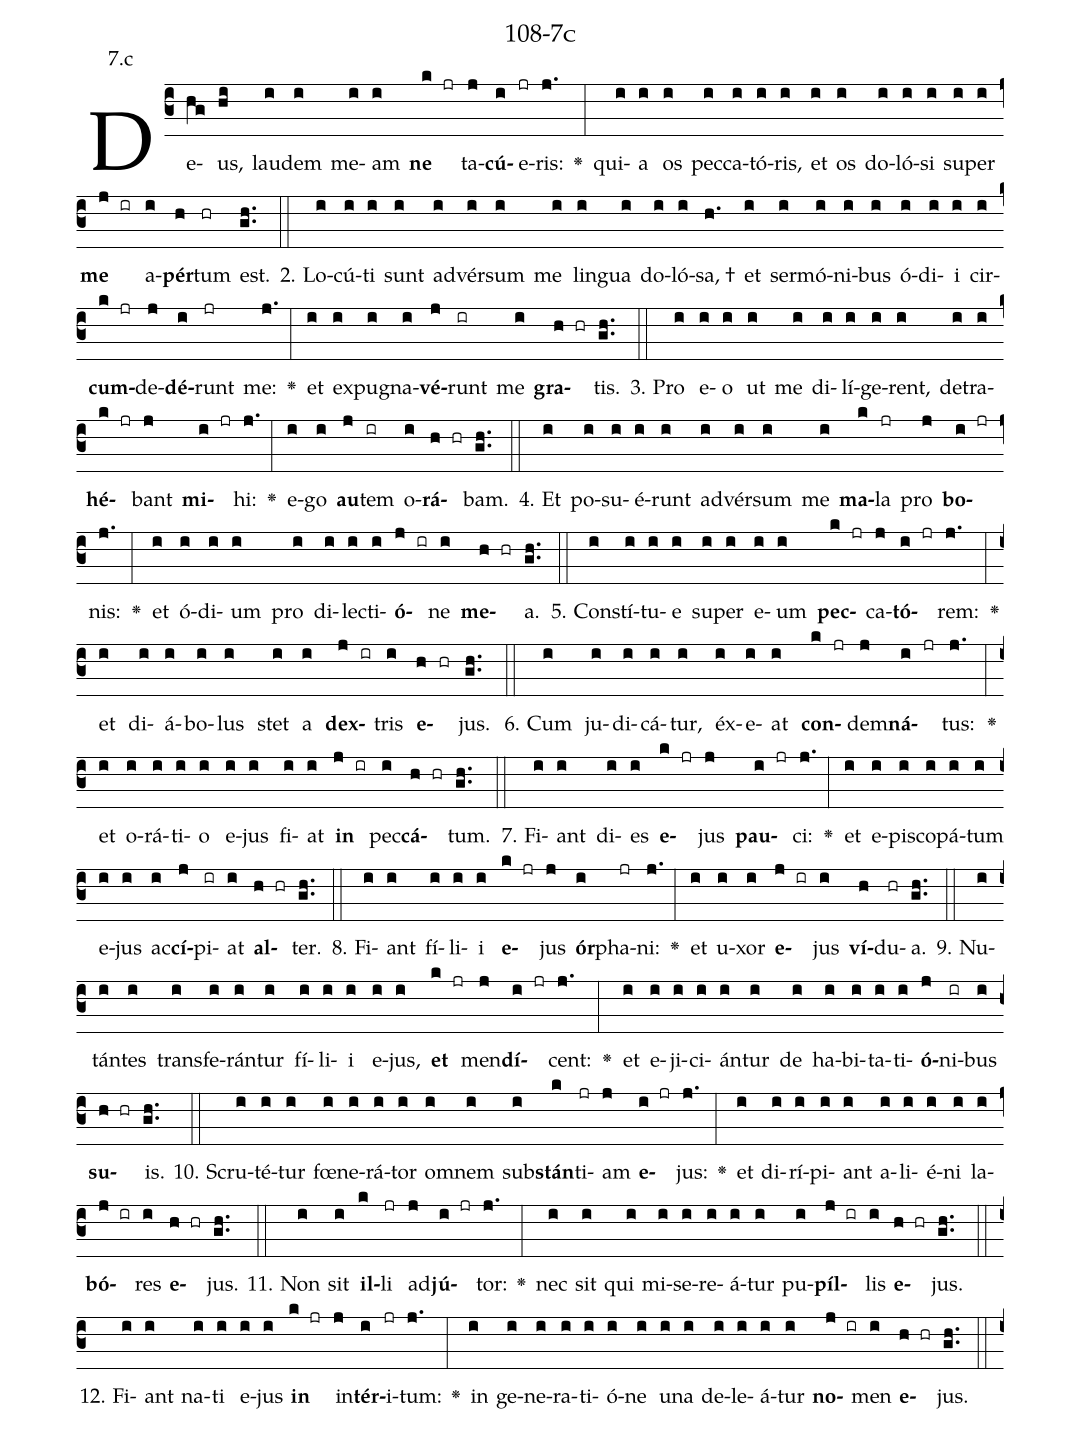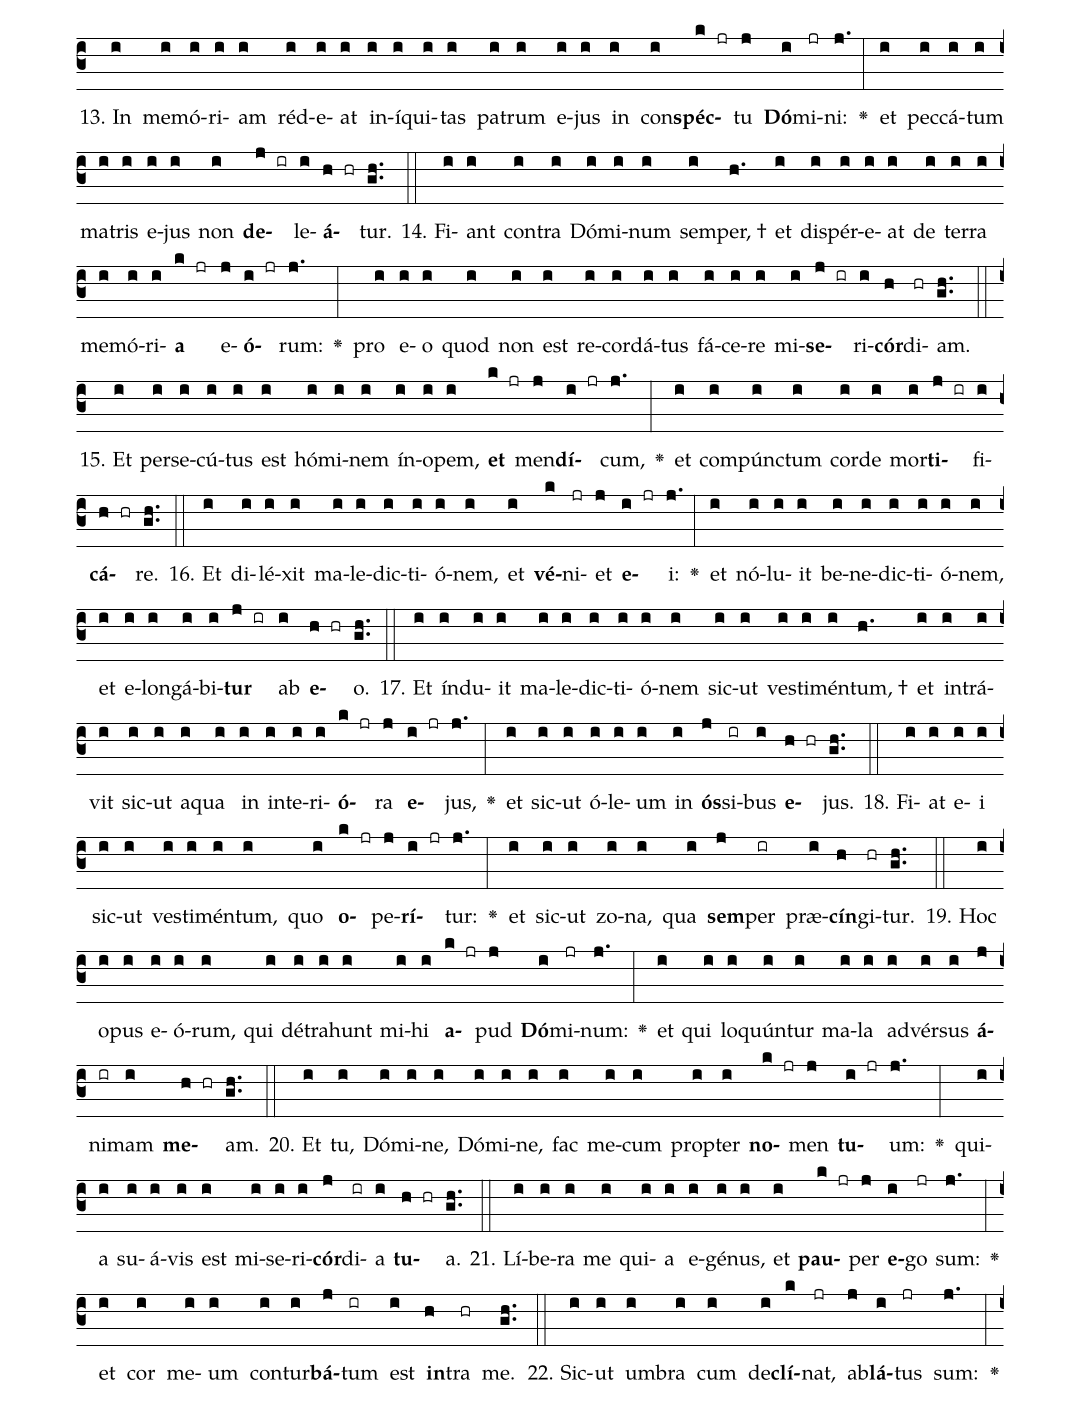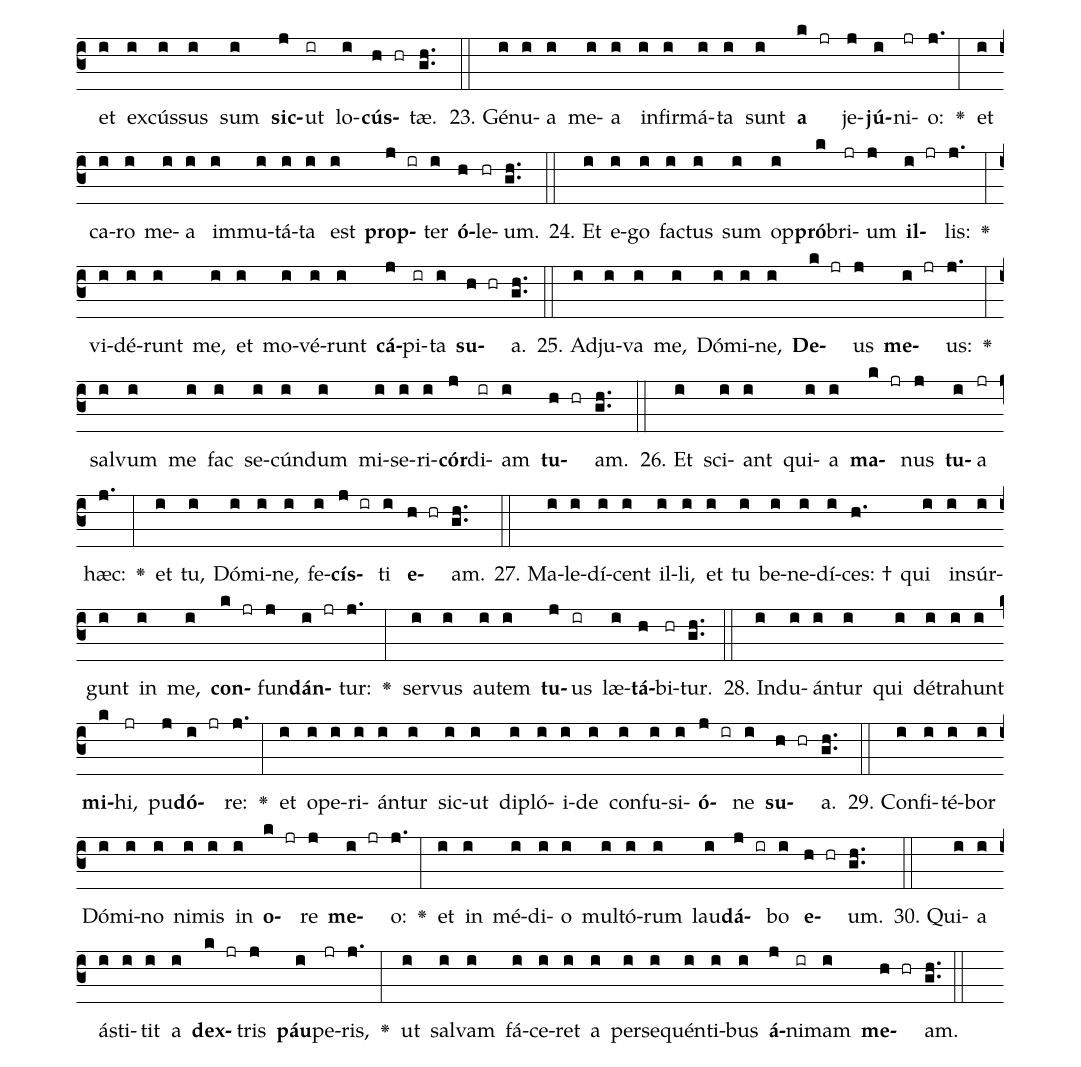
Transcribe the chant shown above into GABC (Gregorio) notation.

name: 108-7c;
annotation: 7.c;
%%
(c3)De(hg)us,(hi) lau(i)dem(i) me(i)am(i) <b>ne</b>(k jr) ta(j)<b>cú</b>(i)e(jr)ris:(j.) <v>\greheightstar</v>(:) qui(i)a(i) os(i) pec(i)ca(i)tó(i)ris,(i) et(i) os(i) do(i)ló(i)si(i) su(i)per(i) <b>me</b>(j ir) a(i)<b>pér</b>(h)tum(hr) est.(gh..) (::)
2. Lo(i)cú(i)ti(i) sunt(i) ad(i)vér(i)sum(i) me(i) lin(i)gua(i) do(i)ló(i)sa, †(h.) et(i) ser(i)mó(i)ni(i)bus(i) ó(i)di(i)i(i) cir(i)<b>cum</b>(k jr)de(j)<b>dé</b>(i)runt(jr) me:(j.) <v>\greheightstar</v>(:) et(i) ex(i)pu(i)gna(i)<b>vé</b>(j)runt(ir) me(i) <b>gra</b>(h hr)tis.(gh..) (::)
3. Pro(i) e(i)o(i) ut(i) me(i) di(i)lí(i)ge(i)rent,(i) de(i)tra(i)<b>hé</b>(k jr)bant(j) <b>mi</b>(i jr)hi:(j.) <v>\greheightstar</v>(:) e(i)go(i) <b>au</b>(j)tem(ir) o(i)<b>rá</b>(h hr)bam.(gh..) (::)
4. Et(i) po(i)su(i)é(i)runt(i) ad(i)vér(i)sum(i) me(i) <b>ma</b>(k)la(jr) pro(j) <b>bo</b>(i jr)nis:(j.) <v>\greheightstar</v>(:) et(i) ó(i)di(i)um(i) pro(i) di(i)lec(i)ti(i)<b>ó</b>(j ir)ne(i) <b>me</b>(h hr)a.(gh..) (::)
5. Con(i)stí(i)tu(i)e(i) su(i)per(i) e(i)um(i) <b>pec</b>(k jr)ca(j)<b>tó</b>(i jr)rem:(j.) <v>\greheightstar</v>(:) et(i) di(i)á(i)bo(i)lus(i) stet(i) a(i) <b>dex</b>(j ir)tris(i) <b>e</b>(h hr)jus.(gh..) (::)
6. Cum(i) ju(i)di(i)cá(i)tur,(i) éx(i)e(i)at(i) <b>con</b>(k jr)dem(j)<b>ná</b>(i jr)tus:(j.) <v>\greheightstar</v>(:) et(i) o(i)rá(i)ti(i)o(i) e(i)jus(i) fi(i)at(i) <b>in</b>(j ir) pec(i)<b>cá</b>(h hr)tum.(gh..) (::)
7. Fi(i)ant(i) di(i)es(i) <b>e</b>(k jr)jus(j) <b>pau</b>(i jr)ci:(j.) <v>\greheightstar</v>(:) et(i) e(i)pis(i)co(i)pá(i)tum(i) e(i)jus(i) ac(i)<b>cí</b>(j)pi(ir)at(i) <b>al</b>(h hr)ter.(gh..) (::)
8. Fi(i)ant(i) fí(i)li(i)i(i) <b>e</b>(k jr)jus(j) <b>ór</b>(i)pha(jr)ni:(j.) <v>\greheightstar</v>(:) et(i) u(i)xor(i) <b>e</b>(j ir)jus(i) <b>ví</b>(h)du(hr)a.(gh..) (::)
9. Nu(i)tán(i)tes(i) trans(i)fe(i)rán(i)tur(i) fí(i)li(i)i(i) e(i)jus,(i) <b>et</b>(k jr) men(j)<b>dí</b>(i jr)cent:(j.) <v>\greheightstar</v>(:) et(i) e(i)ji(i)ci(i)án(i)tur(i) de(i) ha(i)bi(i)ta(i)ti(i)<b>ó</b>(j)ni(ir)bus(i) <b>su</b>(h hr)is.(gh..) (::)
10. Scru(i)té(i)tur(i) fœ(i)ne(i)rá(i)tor(i) om(i)nem(i) sub(i)<b>stán</b>(k)ti(jr)am(j) <b>e</b>(i jr)jus:(j.) <v>\greheightstar</v>(:) et(i) di(i)rí(i)pi(i)ant(i) a(i)li(i)é(i)ni(i) la(i)<b>bó</b>(j ir)res(i) <b>e</b>(h hr)jus.(gh..) (::)
11. Non(i) sit(i) <b>il</b>(k)li(jr) ad(j)<b>jú</b>(i jr)tor:(j.) <v>\greheightstar</v>(:) nec(i) sit(i) qui(i) mi(i)se(i)re(i)á(i)tur(i) pu(i)<b>píl</b>(j ir)lis(i) <b>e</b>(h hr)jus.(gh..) (::)
12. Fi(i)ant(i) na(i)ti(i) e(i)jus(i) <b>in</b>(k jr) in(j)<b>tér</b>(i)i(jr)tum:(j.) <v>\greheightstar</v>(:) in(i) ge(i)ne(i)ra(i)ti(i)ó(i)ne(i) u(i)na(i) de(i)le(i)á(i)tur(i) <b>no</b>(j ir)men(i) <b>e</b>(h hr)jus.(gh..) (::)
13. In(i) me(i)mó(i)ri(i)am(i) réd(i)e(i)at(i) in(i)í(i)qui(i)tas(i) pa(i)trum(i) e(i)jus(i) in(i) con(i)<b>spéc</b>(k jr)tu(j) <b>Dó</b>(i)mi(jr)ni:(j.) <v>\greheightstar</v>(:) et(i) pec(i)cá(i)tum(i) ma(i)tris(i) e(i)jus(i) non(i) <b>de</b>(j ir)le(i)<b>á</b>(h hr)tur.(gh..) (::)
14. Fi(i)ant(i) con(i)tra(i) Dó(i)mi(i)num(i) sem(i)per, †(h.) et(i) dis(i)pér(i)e(i)at(i) de(i) ter(i)ra(i) me(i)mó(i)ri(i)<b>a</b>(k jr) e(j)<b>ó</b>(i jr)rum:(j.) <v>\greheightstar</v>(:) pro(i) e(i)o(i) quod(i) non(i) est(i) re(i)cor(i)dá(i)tus(i) fá(i)ce(i)re(i) mi(i)<b>se</b>(j ir)ri(i)<b>cór</b>(h)di(hr)am.(gh..) (::)
15. Et(i) per(i)se(i)cú(i)tus(i) est(i) hó(i)mi(i)nem(i) ín(i)o(i)pem,(i) <b>et</b>(k jr) men(j)<b>dí</b>(i jr)cum,(j.) <v>\greheightstar</v>(:) et(i) com(i)púnc(i)tum(i) cor(i)de(i) mor(i)<b>ti</b>(j ir)fi(i)<b>cá</b>(h hr)re.(gh..) (::)
16. Et(i) di(i)lé(i)xit(i) ma(i)le(i)dic(i)ti(i)ó(i)nem,(i) et(i) <b>vé</b>(k)ni(jr)et(j) <b>e</b>(i jr)i:(j.) <v>\greheightstar</v>(:) et(i) nó(i)lu(i)it(i) be(i)ne(i)dic(i)ti(i)ó(i)nem,(i) et(i) e(i)lon(i)gá(i)bi(i)<b>tur</b>(j ir) ab(i) <b>e</b>(h hr)o.(gh..) (::)
17. Et(i) índ(i)u(i)it(i) ma(i)le(i)dic(i)ti(i)ó(i)nem(i) sic(i)ut(i) ves(i)ti(i)mén(i)tum, †(h.) et(i) in(i)trá(i)vit(i) sic(i)ut(i) a(i)qua(i) in(i) in(i)te(i)ri(i)<b>ó</b>(k jr)ra(j) <b>e</b>(i jr)jus,(j.) <v>\greheightstar</v>(:) et(i) sic(i)ut(i) ó(i)le(i)um(i) in(i) <b>ós</b>(j)si(ir)bus(i) <b>e</b>(h hr)jus.(gh..) (::)
18. Fi(i)at(i) e(i)i(i) sic(i)ut(i) ves(i)ti(i)mén(i)tum,(i) quo(i) <b>o</b>(k jr)pe(j)<b>rí</b>(i jr)tur:(j.) <v>\greheightstar</v>(:) et(i) sic(i)ut(i) zo(i)na,(i) qua(i) <b>sem</b>(j)per(ir) præ(i)<b>cín</b>(h)gi(hr)tur.(gh..) (::)
19. Hoc(i) o(i)pus(i) e(i)ó(i)rum,(i) qui(i) dé(i)tra(i)hunt(i) mi(i)hi(i) <b>a</b>(k jr)pud(j) <b>Dó</b>(i)mi(jr)num:(j.) <v>\greheightstar</v>(:) et(i) qui(i) lo(i)quún(i)tur(i) ma(i)la(i) ad(i)vér(i)sus(i) <b>á</b>(j)ni(ir)mam(i) <b>me</b>(h hr)am.(gh..) (::)
20. Et(i) tu,(i) Dó(i)mi(i)ne,(i) Dó(i)mi(i)ne,(i) fac(i) me(i)cum(i) prop(i)ter(i) <b>no</b>(k jr)men(j) <b>tu</b>(i jr)um:(j.) <v>\greheightstar</v>(:) qui(i)a(i) su(i)á(i)vis(i) est(i) mi(i)se(i)ri(i)<b>cór</b>(j)di(ir)a(i) <b>tu</b>(h hr)a.(gh..) (::)
21. Lí(i)be(i)ra(i) me(i) qui(i)a(i) e(i)gé(i)nus,(i) et(i) <b>pau</b>(k jr)per(j) <b>e</b>(i)go(jr) sum:(j.) <v>\greheightstar</v>(:) et(i) cor(i) me(i)um(i) con(i)tur(i)<b>bá</b>(j)tum(ir) est(i) <b>in</b>(h)tra(hr) me.(gh..) (::)
22. Sic(i)ut(i) um(i)bra(i) cum(i) de(i)<b>clí</b>(k)nat,(jr) ab(j)<b>lá</b>(i)tus(jr) sum:(j.) <v>\greheightstar</v>(:) et(i) ex(i)cús(i)sus(i) sum(i) <b>sic</b>(j)ut(ir) lo(i)<b>cús</b>(h hr)tæ.(gh..) (::)
23. Gé(i)nu(i)a(i) me(i)a(i) in(i)fir(i)má(i)ta(i) sunt(i) <b>a</b>(k jr) je(j)<b>jú</b>(i)ni(jr)o:(j.) <v>\greheightstar</v>(:) et(i) ca(i)ro(i) me(i)a(i) im(i)mu(i)tá(i)ta(i) est(i) <b>prop</b>(j ir)ter(i) <b>ó</b>(h)le(hr)um.(gh..) (::)
24. Et(i) e(i)go(i) fac(i)tus(i) sum(i) op(i)<b>pró</b>(k)bri(jr)um(j) <b>il</b>(i jr)lis:(j.) <v>\greheightstar</v>(:) vi(i)dé(i)runt(i) me,(i) et(i) mo(i)vé(i)runt(i) <b>cá</b>(j)pi(ir)ta(i) <b>su</b>(h hr)a.(gh..) (::)
25. Ad(i)ju(i)va(i) me,(i) Dó(i)mi(i)ne,(i) <b>De</b>(k jr)us(j) <b>me</b>(i jr)us:(j.) <v>\greheightstar</v>(:) sal(i)vum(i) me(i) fac(i) se(i)cún(i)dum(i) mi(i)se(i)ri(i)<b>cór</b>(j)di(ir)am(i) <b>tu</b>(h hr)am.(gh..) (::)
26. Et(i) sci(i)ant(i) qui(i)a(i) <b>ma</b>(k jr)nus(j) <b>tu</b>(i)a(jr) hæc:(j.) <v>\greheightstar</v>(:) et(i) tu,(i) Dó(i)mi(i)ne,(i) fe(i)<b>cís</b>(j ir)ti(i) <b>e</b>(h hr)am.(gh..) (::)
27. Ma(i)le(i)dí(i)cent(i) il(i)li,(i) et(i) tu(i) be(i)ne(i)dí(i)ces: †(h.) qui(i) in(i)súr(i)gunt(i) in(i) me,(i) <b>con</b>(k jr)fun(j)<b>dán</b>(i jr)tur:(j.) <v>\greheightstar</v>(:) ser(i)vus(i) au(i)tem(i) <b>tu</b>(j)us(ir) læ(i)<b>tá</b>(h)bi(hr)tur.(gh..) (::)
28. Ind(i)u(i)án(i)tur(i) qui(i) dé(i)tra(i)hunt(i) <b>mi</b>(k)hi,(jr) pu(j)<b>dó</b>(i jr)re:(j.) <v>\greheightstar</v>(:) et(i) o(i)pe(i)ri(i)án(i)tur(i) sic(i)ut(i) di(i)pló(i)i(i)de(i) con(i)fu(i)si(i)<b>ó</b>(j ir)ne(i) <b>su</b>(h hr)a.(gh..) (::)
29. Con(i)fi(i)té(i)bor(i) Dó(i)mi(i)no(i) ni(i)mis(i) in(i) <b>o</b>(k jr)re(j) <b>me</b>(i jr)o:(j.) <v>\greheightstar</v>(:) et(i) in(i) mé(i)di(i)o(i) mul(i)tó(i)rum(i) lau(i)<b>dá</b>(j ir)bo(i) <b>e</b>(h hr)um.(gh..) (::)
30. Qui(i)a(i) á(i)sti(i)tit(i) a(i) <b>dex</b>(k jr)tris(j) <b>páu</b>(i)pe(jr)ris,(j.) <v>\greheightstar</v>(:) ut(i) sal(i)vam(i) fá(i)ce(i)ret(i) a(i) per(i)se(i)quén(i)ti(i)bus(i) <b>á</b>(j)ni(ir)mam(i) <b>me</b>(h hr)am.(gh..) (::)
